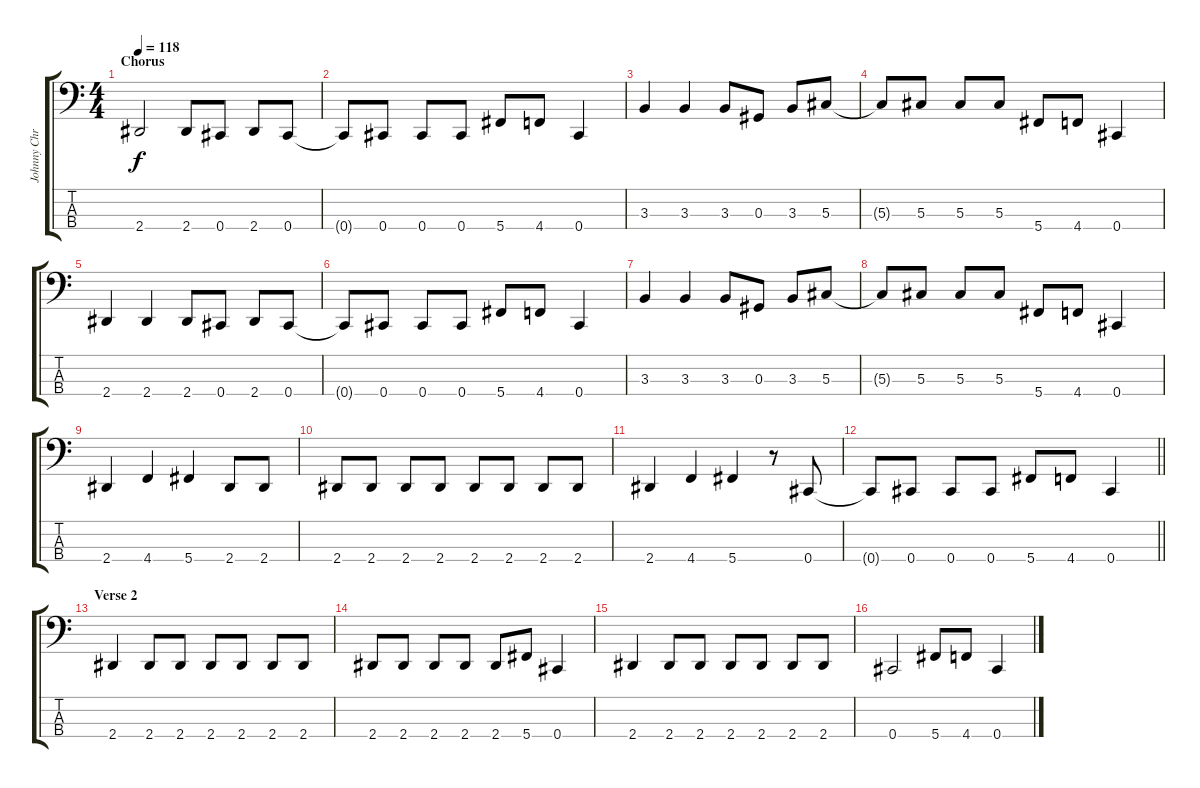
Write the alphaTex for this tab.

\track ("Johnny Christ" "Johnny Chr") {instrument electricbassfinger}
\staff {score tabs}
\tuning (Gb2 Db2 Ab1 Db1) {hide}
\ts (4 4)
\section ("" "Chorus")
\tempo 118
\clef f4
\ks c
2.4.2{dy f} 2.4.8 0.4.8 2.4.8 0.4.8 |
0.4{t}.8 0.4.8 0.4.8 0.4.8 5.4.8 4.4.8 0.4.4 |
3.3.4 3.3.4 3.3.8 0.3.8 3.3.8 5.3.8 |
5.3{t}.8 5.3.8 5.3.8 5.3.8 5.4.8 4.4.8 0.4.4 |
2.4.4 2.4.4 2.4.8 0.4.8 2.4.8 0.4.8 |
0.4{t}.8 0.4.8 0.4.8 0.4.8 5.4.8 4.4.8 0.4.4 |
3.3.4 3.3.4 3.3.8 0.3.8 3.3.8 5.3.8 |
5.3{t}.8 5.3.8 5.3.8 5.3.8 5.4.8 4.4.8 0.4.4 |
2.4.4 4.4.4 5.4.4 2.4.8 2.4.8 |
2.4.8 2.4.8 2.4.8 2.4.8 2.4.8 2.4.8 2.4.8 2.4.8 |
2.4.4 4.4.4 5.4.4 r.8 0.4.8 |
\barLineRight lightlight
0.4{t}.8 0.4.8 0.4.8 0.4.8 5.4.8 4.4.8 0.4.4 |
\section ("" "Verse 2")
2.4.4 2.4.8 2.4.8 2.4.8 2.4.8 2.4.8 2.4.8 |
2.4.8 2.4.8 2.4.8 2.4.8 2.4.8 5.4.8 0.4.4 |
2.4.4 2.4.8 2.4.8 2.4.8 2.4.8 2.4.8 2.4.8 |
0.4.2 5.4.8 4.4.8 0.4.4
